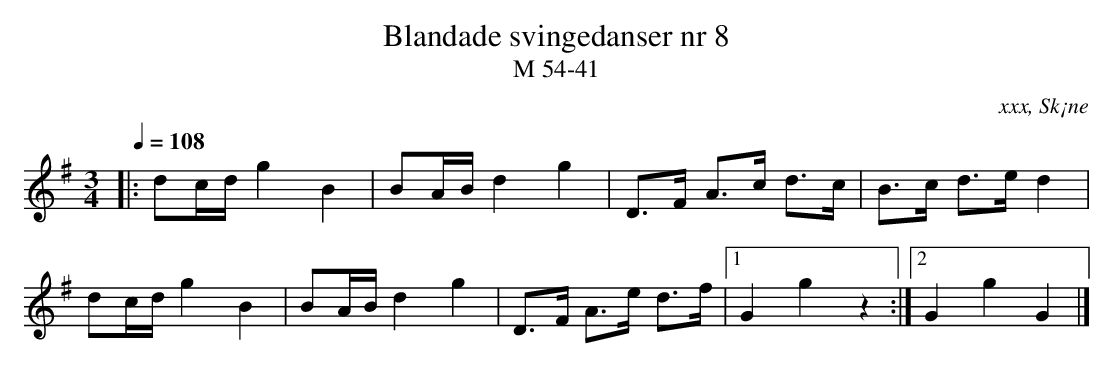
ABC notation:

X:1
T:Blandade svingedanser nr 8
T:M 54-41
O:xxx, Sk¡ne
M:3/4
L:1/8
Q:1/4=108
K:C
[K:G] |: dc/d/ g2 B2 | BA/B/ d2 g2 | D>F A>c d>c | B>c d>e d2 |
dc/d/ g2 B2 | BA/B/ d2 g2 | D>F A>e d>f |1 G2 g2 z2 :|2 G2 g2 G2 |]
